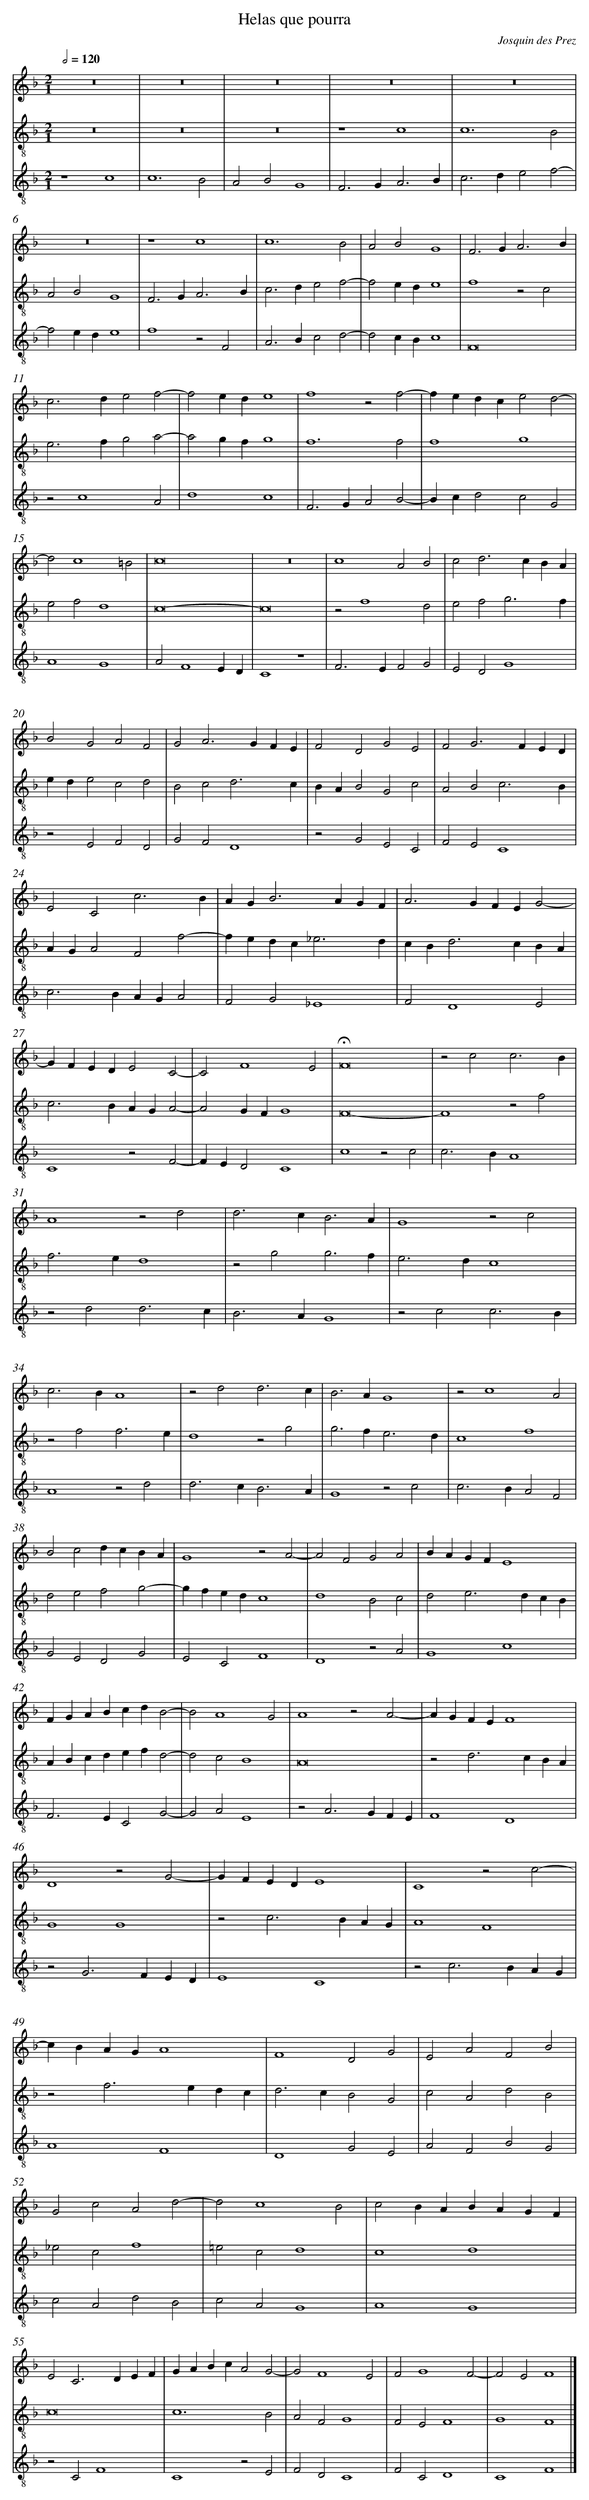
X:1
T:Helas que pourra
C: Josquin des Prez
L: 1/4
M: 2/1
Q: 1/2=120
V: 1 clef=treble
V: 2 clef=treble-8
V: 3 clef=treble-8
K: F
[V:1] z8 |
[V:2] z8 |
[V:3] z4c4 |
[V:1] z8 |
[V:2] z8 |
[V:3] c6B2 |
[V:1] z8 |
[V:2] z8 |
[V:3] A2B2G4 |
[V:1] z8 |
[V:2] z4c4 |
[V:3] F3GA3B |
[V:1] z8 |
[V:2] c6B2 |
[V:3] c3de2f2- |
[V:1] z8 |
[V:2] A2B2G4 |
[V:3] f2ede4 |
[V:1] z4c4 |
[V:2] F3GA3B |
[V:3] f4z2F2 |
[V:1] c6B2 |
[V:2] c3de2f2- |
[V:3] A3Bc2d2- |
[V:1] A2B2G4 |
[V:2] f2ede4 |
[V:3] d2cBc4 |
[V:1] F3GA3B |
[V:2] f4z2c2 |
[V:3] F8 |
[V:1] c3de2f2- |
[V:2] e3fg2a2- |
[V:3] z2c4A2 |
[V:1] f2ede4 |
[V:2] a2gfg4 |
[V:3] d4c4 |
[V:1] f4z2f2- |
[V:2] f6f2 |
[V:3] F3GA2B2- |
[V:1] fedce2d2- |
[V:2] f4g4 |
[V:3] Bcd2c2G2 |
[V:1] d2c4=B2 |
[V:2] e2f2d4 |
[V:3] A4G4 |
[V:1] c8 |
[V:2] c8- |
[V:3] A2F4ED |
[V:1] z8 |
[V:2] c8 |
[V:3] C4z4 |
[V:1] c4A2B2 |
[V:2] z2f4d2 |
[V:3] F3EF2G2 |
[V:1] c2d3cBA |
[V:2] e2f2g3f |
[V:3] E2D2G4 |
[V:1] B2G2A2F2 |
[V:2] ede2c2d2 |
[V:3] z2E2F2D2 |
[V:1] G2A3GFE |
[V:2] B2c2d3c |
[V:3] G2F2D4 |
[V:1] F2D2G2E2 |
[V:2] BAB2G2c2 |
[V:3] z2G2E2C2 |
[V:1] F2G3FED |
[V:2] A2B2c3B |
[V:3] F2E2C4 |
[V:1] E2C2c3B |
[V:2] AGA2F2f2- |
[V:3] c3BAGA2 |
[V:1] AGB3AGF |
[V:2] fedc_e3d |
[V:3] F2G2_E4 |
[V:1] A3GFEG2- |
[V:2] cBd3cBA |
[V:3] F2D4E2 |
[V:1] GFEDE2C2- |
[V:2] c3BAGA2- |
[V:3] C4z2F2- |
[V:1] C2F4E2 |
[V:2] A2GFG4 |
[V:3] FED2C4 |
[V:1] !fermata!F8 |
[V:2] F8- |
[V:3] c4z2c2 |
[V:1] z2c2c3B |
[V:2] F4z2f2 |
[V:3] c3BA4 |
[V:1] A4z2d2 |
[V:2] f3ed4 |
[V:3] z2d2d3c |
[V:1] d3cB3A |
[V:2] z2g2g3f |
[V:3] B3AG4 |
[V:1] G4z2c2 |
[V:2] e3dc4 |
[V:3] z2c2c3B |
[V:1] c3BA4 |
[V:2] z2f2f3e |
[V:3] A4z2d2 |
[V:1] z2d2d3c |
[V:2] d4z2g2 |
[V:3] d3cB3A |
[V:1] B3AG4 |
[V:2] g3fe3d |
[V:3] G4z2c2 |
[V:1] z2c4A2 |
[V:2] c4f4 |
[V:3] c3BA2F2 |
[V:1] B2c2dcBA |
[V:2] d2e2f2g2- |
[V:3] G2E2D2G2 |
[V:1] G4z2A2- |
[V:2] gfedc4 |
[V:3] E2C2F4 |
[V:1] A2F2G2A2 |
[V:2] d4B2c2 |
[V:3] D4z2A2 |
[V:1] BAGFE4 |
[V:2] d2e3dcB |
[V:3] G4c4 |
[V:1] FGABcdB2- |
[V:2] ABcdefd2- |
[V:3] F3EC2G2- |
[V:1] B2A4G2 |
[V:2] d2c2B4 |
[V:3] G2A2E4 |
[V:1] A4z2A2- |
[V:2] A8 |
[V:3] z2A3GFE |
[V:1] AGFEF4 |
[V:2] z2d3cBA |
[V:3] F4D4 |
[V:1] D4z2G2- |
[V:2] G4G4 |
[V:3] z2G3FED |
[V:1] GFEDE4 |
[V:2] z2c3BAG |
[V:3] E4C4 |
[V:1] C4z2c2- |
[V:2] A4F4 |
[V:3] z2c3BAG |
[V:1] cBAGA4 |
[V:2] z2f3edc |
[V:3] A4F4 |
[V:1] F4D2G2 |
[V:2] d3cB2G2 |
[V:3] D4G2E2 |
[V:1] E2A2F2B2 |
[V:2] c2A2d2B2 |
[V:3] A2F2B2G2 |
[V:1] G2c2A2d2- |
[V:2] _e2c2f4 |
[V:3] c2A2d2B2 |
[V:1] d2c4B2 |
[V:2] =e2c2d4 |
[V:3] c2A2G4 |
[V:1] c2BABAGF |
[V:2] c4d4 |
[V:3] A4G4 |
[V:1] E2C3DEF |
[V:2] c8 |
[V:3] z2C2F4 |
[V:1] GABcA2G2- |
[V:2] c6B2 |
[V:3] C4z2E2 |
[V:1] G2F4E2 |
[V:2] A2F2G4 |
[V:3] F2D2C4 |
[V:1] F2G4F2- |
[V:2] F2E2F4 |
[V:3] F2C2D4 |
[V:1] F2E2F4 |]
[V:2] G4F4 |]
[V:3] C4F4 |]
